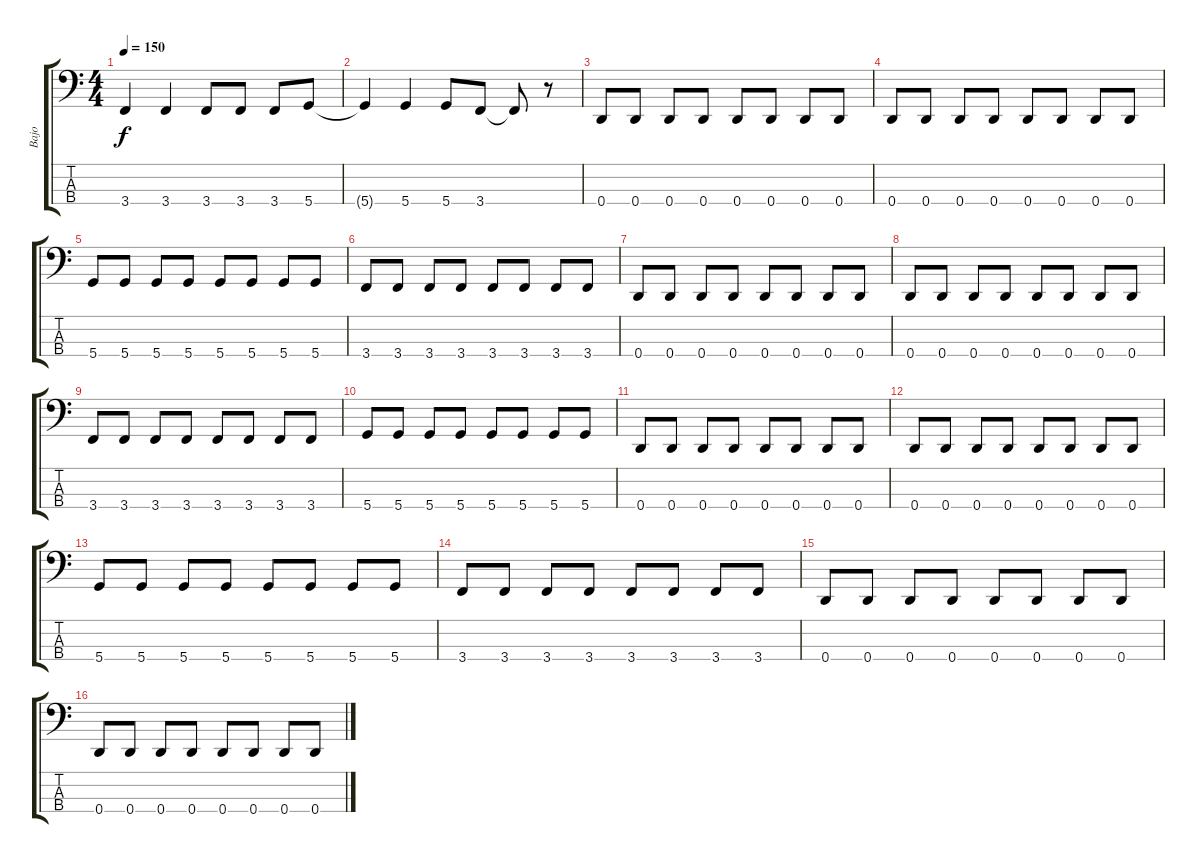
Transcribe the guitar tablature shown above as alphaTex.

\track ("Bajo" "Bajo") {instrument electricbassfinger}
\staff {score tabs}
\tuning (G2 D2 A1 D1) {hide}
\ts (4 4)
\tempo 150
\clef f4
\ks c
3.4.4{dy f} 3.4.4 3.4.8 3.4.8 3.4.8 5.4.8 |
5.4{t}.4 5.4.4 5.4.8 3.4.8 3.4{t}.8 r.8 |
0.4.8 0.4.8 0.4.8 0.4.8 0.4.8 0.4.8 0.4.8 0.4.8 |
0.4.8 0.4.8 0.4.8 0.4.8 0.4.8 0.4.8 0.4.8 0.4.8 |
5.4.8 5.4.8 5.4.8 5.4.8 5.4.8 5.4.8 5.4.8 5.4.8 |
3.4.8 3.4.8 3.4.8 3.4.8 3.4.8 3.4.8 3.4.8 3.4.8 |
0.4.8 0.4.8 0.4.8 0.4.8 0.4.8 0.4.8 0.4.8 0.4.8 |
0.4.8 0.4.8 0.4.8 0.4.8 0.4.8 0.4.8 0.4.8 0.4.8 |
3.4.8 3.4.8 3.4.8 3.4.8 3.4.8 3.4.8 3.4.8 3.4.8 |
5.4.8 5.4.8 5.4.8 5.4.8 5.4.8 5.4.8 5.4.8 5.4.8 |
0.4.8 0.4.8 0.4.8 0.4.8 0.4.8 0.4.8 0.4.8 0.4.8 |
0.4.8 0.4.8 0.4.8 0.4.8 0.4.8 0.4.8 0.4.8 0.4.8 |
5.4.8 5.4.8 5.4.8 5.4.8 5.4.8 5.4.8 5.4.8 5.4.8 |
3.4.8 3.4.8 3.4.8 3.4.8 3.4.8 3.4.8 3.4.8 3.4.8 |
0.4.8 0.4.8 0.4.8 0.4.8 0.4.8 0.4.8 0.4.8 0.4.8 |
0.4.8 0.4.8 0.4.8 0.4.8 0.4.8 0.4.8 0.4.8 0.4.8
